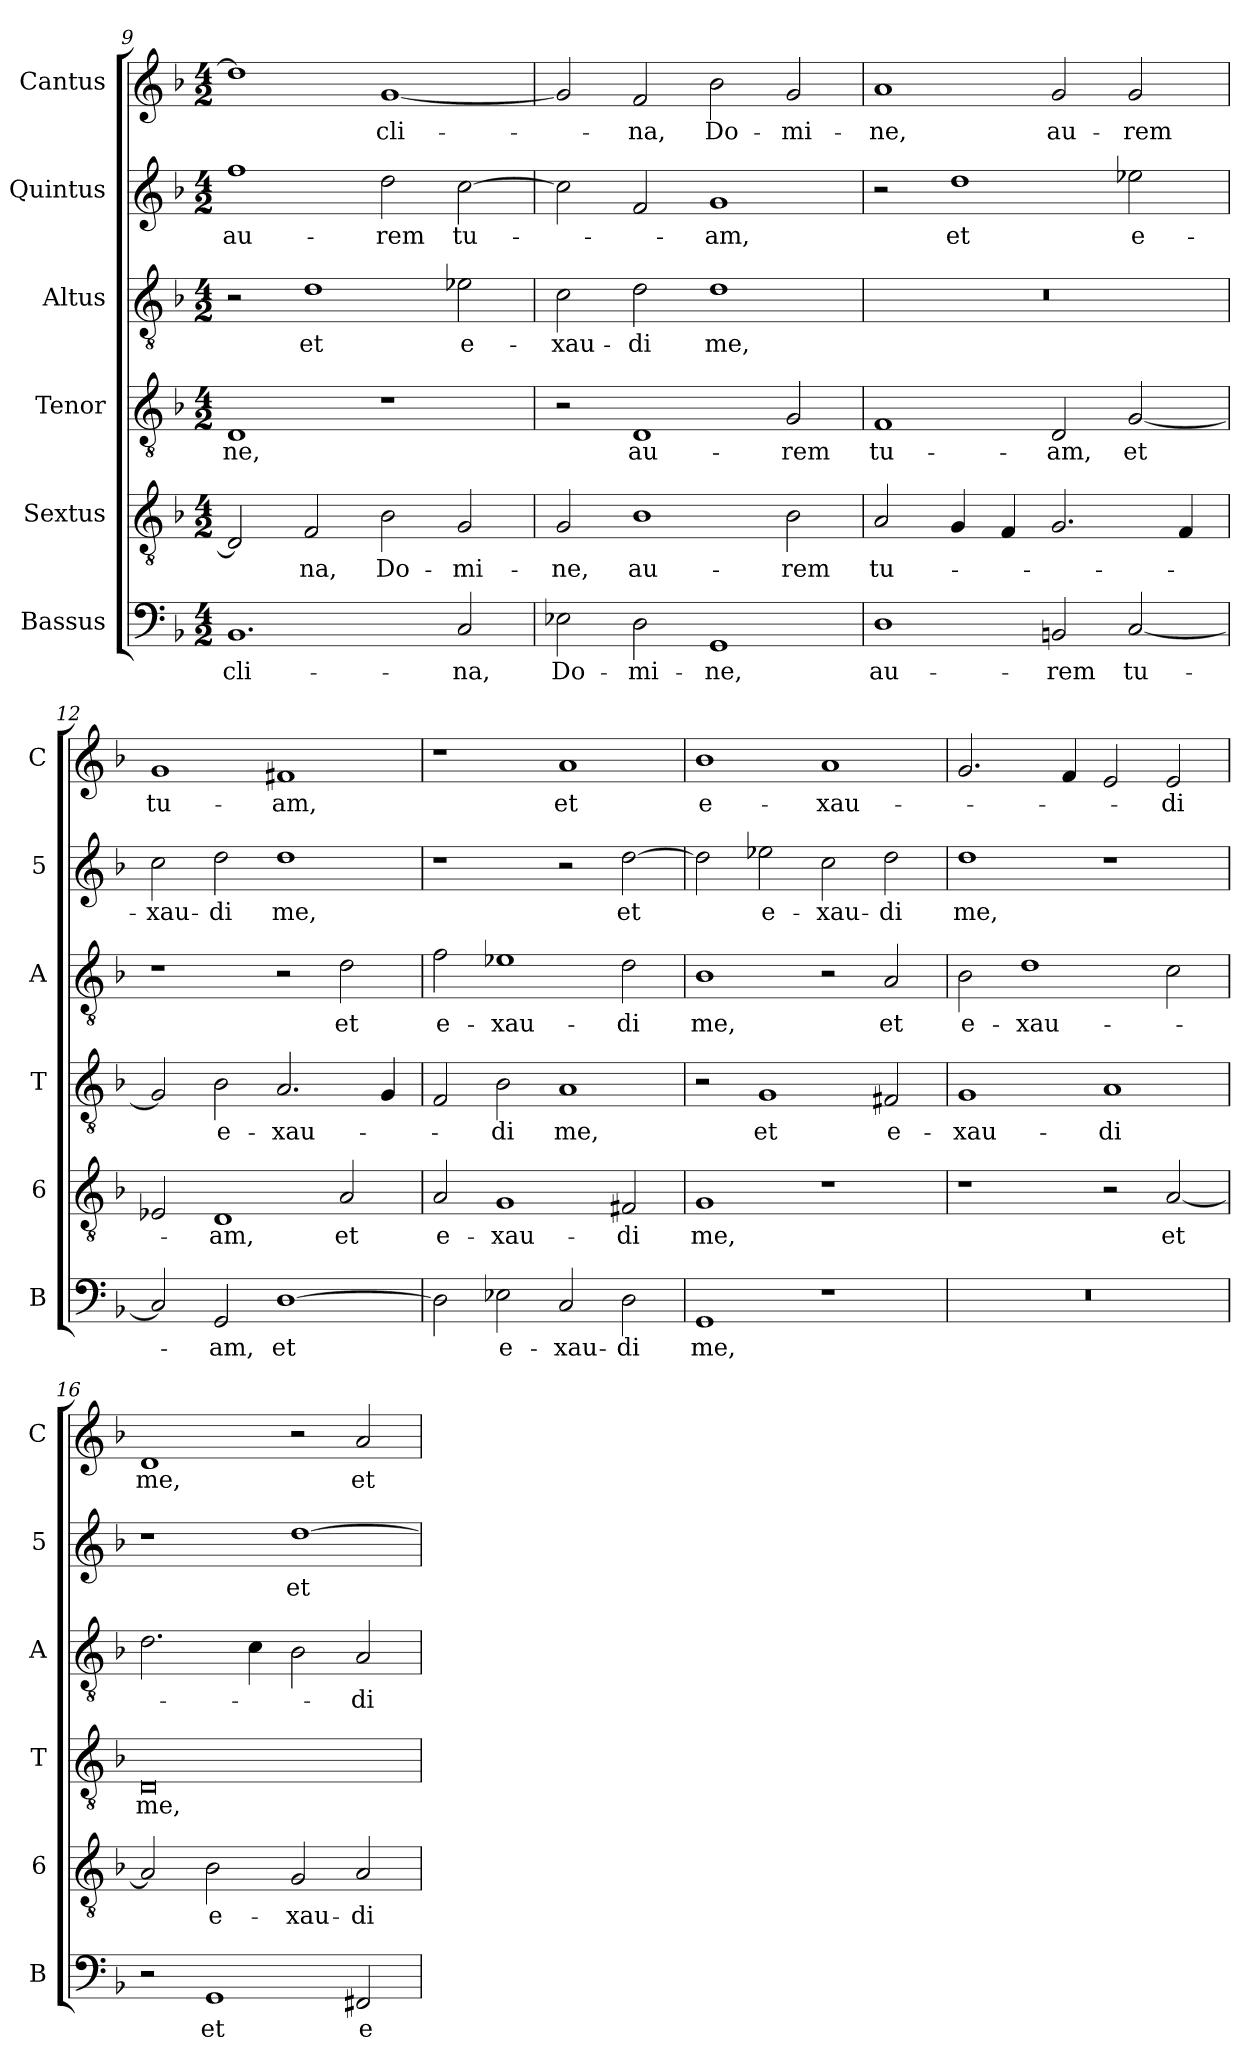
**kern	**text	**kern	**text	**kern	**text	**kern	**text	**kern	**text	**kern	**text
*part6	*part6	*part5	*part5	*part4	*part4	*part3	*part3	*part2	*part2	*part1	*part1
*staff6	*staff6	*staff5	*staff5	*staff4	*staff4	*staff3	*staff3	*staff2	*staff2	*staff1	*staff1
*I"Bassus	*	*I"Sextus	*	*I"Tenor	*	*I"Altus	*	*I"Quintus	*	*I"Cantus	*
*I'B	*	*I'6	*	*I'T	*	*I'A	*	*I'5	*	*I'C	*
*clefF4	*	*clefGv2	*	*clefGv2	*	*clefGv2	*	*clefG2	*	*clefG2	*
*k[b-]	*	*k[b-]	*	*k[b-]	*	*k[b-]	*	*k[b-]	*	*k[b-]	*
*F:	*	*F:	*	*F:	*	*F:	*	*F:	*	*F:	*
*M4/2	*	*M4/2	*	*M4/2	*	*M4/2	*	*M4/2	*	*M4/2	*
=9	=9	=9	=9	=9	=9	=9	=9	=9	=9	=9	=9
!	!LO:LY:b	!	!	!	!LO:LY:b	!	!	!	!LO:LY:b	!	!
1.BB-	-cli-	2D/]	.	1D	-ne,	2r	.	1ff	au-	1dd]	.
!	!	!	!LO:LY:b	!	!	!	!LO:LY:b	!	!	!	!
.	.	2F/	-na,	.	.	1d	et	.	.	.	.
!	!	!	!LO:LY:b	!	!	!	!	!	!LO:LY:b	!	!LO:LY:b
.	.	2B-\	Do-	1r	.	.	.	2dd\	-rem	[1g	-cli-
!	!LO:LY:b	!	!LO:LY:b	!	!	!	!LO:LY:b	!	!LO:LY:b	!	!
2C/	-na,	2G/	-mi-	.	.	2e-X\	e-	[2cc\	tu-	.	.
=10	=10	=10	=10	=10	=10	=10	=10	=10	=10	=10	=10
!	!LO:LY:b	!	!LO:LY:b	!	!	!	!LO:LY:b	!	!	!	!
2E-X\	Do-	2G/	-ne,	2r	.	2c\	-xau-	2cc\]	.	2g/]	.
!	!LO:LY:b	!	!LO:LY:b	!	!LO:LY:b	!	!LO:LY:b	!	!	!	!LO:LY:b
2D\	-mi-	1B-	au-	1D	au-	2d\	-di	2f/	.	2f/	-na,
!	!LO:LY:b	!	!	!	!	!	!LO:LY:b	!	!LO:LY:b	!	!LO:LY:b
1GG	-ne,	.	.	.	.	1d	me,	1g	-am,	2b-\	Do-
!	!	!	!LO:LY:b	!	!LO:LY:b	!	!	!	!	!	!LO:LY:b
.	.	2B-\	-rem	2G/	-rem	.	.	.	.	2g/	-mi-
=11	=11	=11	=11	=11	=11	=11	=11	=11	=11	=11	=11
!	!LO:LY:b	!	!LO:LY:b	!	!LO:LY:b	!	!	!	!	!	!LO:LY:b
1D	au-	2A/	tu-	1F	tu-	0r	.	2r	.	1a	-ne,
!	!	!	!	!	!	!	!	!	!LO:LY:b	!	!
.	.	4G/	.	.	.	.	.	1dd	et	.	.
.	.	4F/	.	.	.	.	.	.	.	.	.
!	!LO:LY:b	!	!	!	!LO:LY:b	!	!	!	!	!	!LO:LY:b
2BBn/	-rem	2.G/	.	2D/	-am,	.	.	.	.	2g/	au-
!	!LO:LY:b	!	!	!	!LO:LY:b	!	!	!	!LO:LY:b	!	!LO:LY:b
[2C/	tu-	.	.	[2G/	et	.	.	2ee-X\	e-	2g/	-rem
.	.	4F/	.	.	.	.	.	.	.	.	.
=12	=12	=12	=12	=12	=12	=12	=12	=12	=12	=12	=12
!	!	!	!	!	!	!	!	!	!LO:LY:b	!	!LO:LY:b
2C/]	.	2E-X/	.	2G/]	.	1r	.	2cc\	-xau-	1g	tu-
!	!LO:LY:b	!	!LO:LY:b	!	!LO:LY:b	!	!	!	!LO:LY:b	!	!
2GG/	-am,	1D	-am,	2B-\	e-	.	.	2dd\	-di	.	.
!	!LO:LY:b	!	!	!	!LO:LY:b	!	!	!	!LO:LY:b	!	!LO:LY:b
[1D	et	.	.	2.A/	-xau-	2r	.	1dd	me,	1f#X	-am,
!	!	!	!LO:LY:b	!	!	!	!LO:LY:b	!	!	!	!
.	.	2A/	et	.	.	2d\	et	.	.	.	.
.	.	.	.	4G/	.	.	.	.	.	.	.
=13	=13	=13	=13	=13	=13	=13	=13	=13	=13	=13	=13
!	!	!	!LO:LY:b	!	!	!	!LO:LY:b	!	!	!	!
2D\]	.	2A/	e-	2F/	.	2f\	e-	1r	.	1r	.
!	!LO:LY:b	!	!LO:LY:b	!	!LO:LY:b	!	!LO:LY:b	!	!	!	!
2E-X\	e-	1G	-xau-	2B-\	-di	1e-X	-xau-	.	.	.	.
!	!LO:LY:b	!	!	!	!LO:LY:b	!	!	!	!	!	!LO:LY:b
2C/	-xau-	.	.	1A	me,	.	.	2r	.	1a	et
!	!LO:LY:b	!	!LO:LY:b	!	!	!	!LO:LY:b	!	!LO:LY:b	!	!
2D\	-di	2F#X/	-di	.	.	2d\	-di	[2dd\	et	.	.
=14	=14	=14	=14	=14	=14	=14	=14	=14	=14	=14	=14
!	!LO:LY:b	!	!LO:LY:b	!	!	!	!LO:LY:b	!	!	!	!LO:LY:b
1GG	me,	1G	me,	2r	.	1B-	me,	2dd\]	.	1b-	e-
!	!	!	!	!	!LO:LY:b	!	!	!	!LO:LY:b	!	!
.	.	.	.	1G	et	.	.	2ee-X\	e-	.	.
!	!	!	!	!	!	!	!	!	!LO:LY:b	!	!LO:LY:b
1r	.	1r	.	.	.	2r	.	2cc\	-xau-	1a	-xau-
!	!	!	!	!	!LO:LY:b	!	!LO:LY:b	!	!LO:LY:b	!	!
.	.	.	.	2F#X/	e-	2A/	et	2dd\	-di	.	.
=15	=15	=15	=15	=15	=15	=15	=15	=15	=15	=15	=15
!	!	!	!	!	!LO:LY:b	!	!LO:LY:b	!	!LO:LY:b	!	!
0r	.	1r	.	1G	-xau-	2B-\	e-	1dd	me,	2.g/	.
!	!	!	!	!	!	!	!LO:LY:b	!	!	!	!
.	.	.	.	.	.	1d	-xau-	.	.	.	.
.	.	.	.	.	.	.	.	.	.	4f/	.
!	!	!	!	!	!LO:LY:b	!	!	!	!	!	!
.	.	2r	.	1A	-di	.	.	1r	.	2e/	.
!	!	!	!LO:LY:b	!	!	!	!	!	!	!	!LO:LY:b
.	.	[2A/	et	.	.	2c\	.	.	.	2e/	-di
=16	=16	=16	=16	=16	=16	=16	=16	=16	=16	=16	=16
!	!	!	!	!	!LO:LY:b	!	!	!	!	!	!LO:LY:b
2r	.	2A/]	.	0D	me,	2.d\	.	1r	.	1d	me,
!	!LO:LY:b	!	!LO:LY:b	!	!	!	!	!	!	!	!
1GG	et	2B-\	e-	.	.	.	.	.	.	.	.
.	.	.	.	.	.	4c\	.	.	.	.	.
!	!	!	!LO:LY:b	!	!	!	!	!	!LO:LY:b	!	!
.	.	2G/	-xau-	.	.	2B-\	.	[1dd	et	2r	.
!	!LO:LY:b	!	!LO:LY:b	!	!	!	!LO:LY:b	!	!	!	!LO:LY:b
2FF#X/	e-	2A/	-di	.	.	2A/	-di	.	.	2a/	et
=	=	=	=	=	=	=	=	=	=	=	=
*-	*-	*-	*-	*-	*-	*-	*-	*-	*-	*-	*-
